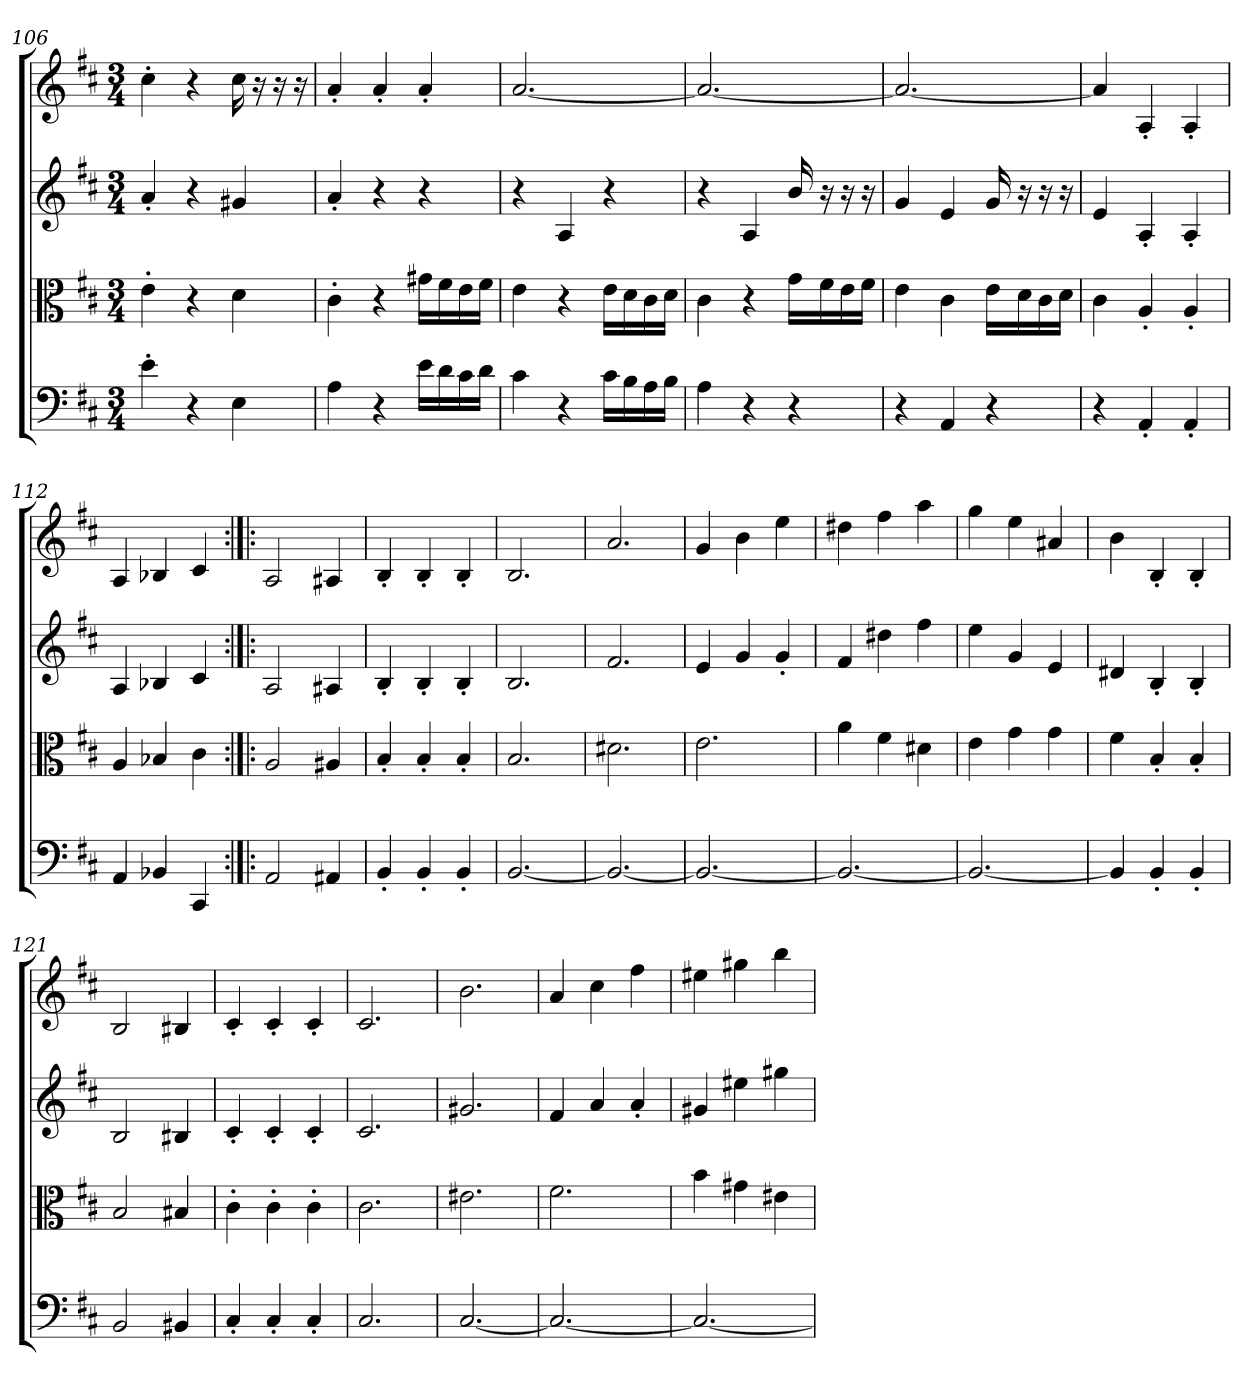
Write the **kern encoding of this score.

**kern	**kern	**kern	**kern
*part4	*part3	*part2	*part1
*staff4	*staff3	*staff2	*staff1
*clefF4	*clefC3	*clefG2	*clefG2
*k[f#c#]	*k[f#c#]	*k[f#c#]	*k[f#c#]
*D:	*D:	*D:	*D:
*M3/4	*M3/4	*M3/4	*M3/4
=106	=106	=106	=106
4e'\	4e'\	4a'/	4cc#'\
4r	4r	4r	4r
4E\	4d\	4g#X/	16cc#\
.	.	.	16r
.	.	.	16r
.	.	.	16r
=107	=107	=107	=107
4A\	4c#'\	4a'/	4a'/
4r	4r	4r	4a'/
16e\LL	16g#X\LL	4r	4a'/
16d\	16f#\	.	.
16c#\	16e\	.	.
16d\JJ	16f#\JJ	.	.
=108	=108	=108	=108
4c#\	4e\	4r	[2.a/
4r	4r	4A/	.
16c#\LL	16e\LL	4r	.
16B\	16d\	.	.
16A\	16c#\	.	.
16B\JJ	16d\JJ	.	.
=109	=109	=109	=109
4A\	4c#\	4r	2.a/_
4r	4r	4A/	.
4r	16g\LL	16b/	.
.	16f#\	16r	.
.	16e\	16r	.
.	16f#\JJ	16r	.
=110	=110	=110	=110
4r	4e\	4g/	2.a/_
4AA/	4c#\	4e/	.
4r	16e\LL	16g/	.
.	16d\	16r	.
.	16c#\	16r	.
.	16d\JJ	16r	.
=111	=111	=111	=111
4r	4c#\	4e/	4a/]
4AA'/	4A'/	4A'/	4A'/
4AA'/	4A'/	4A'/	4A'/
=112	=112	=112	=112
4AA/	4A/	4A/	4A/
4BB-X/	4B-X/	4B-X/	4B-X/
4CC#/	4c#\	4c#/	4c#/
=113:|!|:	=113:|!|:	=113:|!|:	=113:|!|:
2AA/	2A/	2A/	2A/
4AA#X/	4A#X/	4A#X/	4A#X/
=114	=114	=114	=114
4BB'/	4B'/	4B'/	4B'/
4BB'/	4B'/	4B'/	4B'/
4BB'/	4B'/	4B'/	4B'/
=115	=115	=115	=115
[2.BB/	2.B/	2.B/	2.B/
=116	=116	=116	=116
2.BB/_	2.d#X\	2.f#/	2.a/
=117	=117	=117	=117
2.BB/_	2.e\	4e/	4g/
.	.	4g/	4b\
.	.	4g'/	4ee\
=118	=118	=118	=118
2.BB/_	4a\	4f#/	4dd#X\
.	4f#\	4dd#X\	4ff#\
.	4d#X\	4ff#\	4aa\
=119	=119	=119	=119
2.BB/_	4e\	4ee\	4gg\
.	4g\	4g/	4ee\
.	4g\	4e/	4a#X/
=120	=120	=120	=120
4BB/]	4f#\	4d#X/	4b\
4BB'/	4B'/	4B'/	4B'/
4BB'/	4B'/	4B'/	4B'/
=121	=121	=121	=121
2BB/	2B/	2B/	2B/
4BB#X/	4B#X/	4B#X/	4B#X/
=122	=122	=122	=122
4C#'/	4c#'\	4c#'/	4c#'/
4C#'/	4c#'\	4c#'/	4c#'/
4C#'/	4c#'\	4c#'/	4c#'/
=123	=123	=123	=123
2.C#/	2.c#\	2.c#/	2.c#/
=124	=124	=124	=124
[2.C#/	2.e#X\	2.g#X/	2.b\
=125	=125	=125	=125
2.C#/_	2.f#\	4f#/	4a/
.	.	4a/	4cc#\
.	.	4a'/	4ff#\
=126	=126	=126	=126
2.C#/_	4b\	4g#X/	4ee#X\
.	4g#X\	4ee#X\	4gg#X\
.	4e#X\	4gg#X\	4bb\
=	=	=	=
*-	*-	*-	*-
